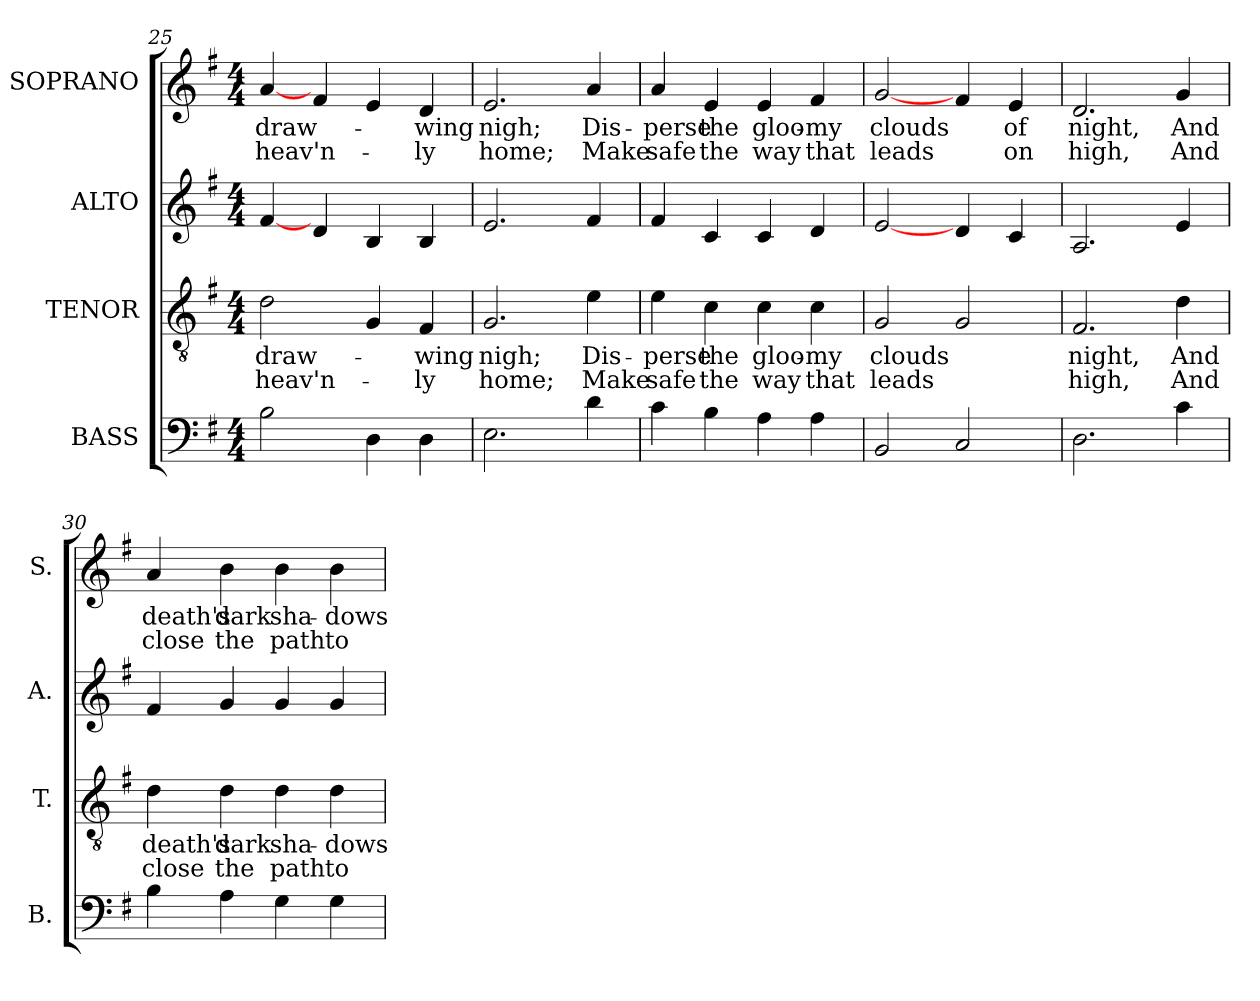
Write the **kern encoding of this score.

**kern	**kern	**text	**text	**kern	**kern	**text	**text
*part4	*part3	*part3	*part3	*part2	*part1	*part1	*part1
*staff4	*staff3	*staff3	*staff3	*staff2	*staff1	*staff1	*staff1
*I"BASS	*I"TENOR	*	*	*I"ALTO	*I"SOPRANO	*	*
*I'B.	*I'T.	*	*	*I'A.	*I'S.	*	*
*clefF4	*clefGv2	*	*	*clefG2	*clefG2	*	*
*	*ITrd7c12	*	*	*	*	*	*
*k[f#]	*k[f#]	*	*	*k[f#]	*k[f#]	*	*
*e:	*e:	*	*	*e:	*e:	*	*
*M4/4	*M4/4	*	*	*M4/4	*M4/4	*	*
=25	=25	=25	=25	=25	=25	=25	=25
!	!	!LO:LY:b:color=#000000	!LO:LY:b:color=#000000	!	!	!	!
!	!	!	!	!	!	!LO:LY:b:color=#000000	!LO:LY:b:color=#000000
2Bi\	2Di\	draw-	heav'n-	[<4f#i/	[<4ai/	draw-	heav'n-
.	.	.	.	4di/	4f#i/	.	.
4Di\	4GGi/	.	.	4Bi/	4ei/	.	.
!	!	!LO:LY:b:color=#000000	!LO:LY:b:color=#000000	!	!	!	!
!	!	!	!	!	!	!LO:LY:b:color=#000000	!LO:LY:b:color=#000000
4Di\	4FF#i/	-wing	-ly	4Bi/	4di/	-wing	-ly
!!LO:LB:g=z
=26	=26	=26	=26	=26	=26	=26	=26
!	!	!LO:LY:b:color=#000000	!LO:LY:b:color=#000000	!	!	!	!
!	!	!	!	!	!	!LO:LY:b:color=#000000	!LO:LY:b:color=#000000
2.Ei\	2.GGi/	nigh;	home;	2.ei/	2.ei/	nigh;	home;
!	!	!LO:LY:b:color=#000000	!LO:LY:b:color=#000000	!	!	!	!
!	!	!	!	!	!	!LO:LY:b:color=#000000	!LO:LY:b:color=#000000
4di\	4Ei\	Dis-	Make	4f#i/	4ai/	Dis-	Make
=27	=27	=27	=27	=27	=27	=27	=27
!	!	!LO:LY:b:color=#000000	!LO:LY:b:color=#000000	!	!	!	!
!	!	!	!	!	!	!LO:LY:b:color=#000000	!LO:LY:b:color=#000000
4ci\	4Ei\	-perse	safe	4f#i/	4ai/	-perse	safe
!	!	!LO:LY:b:color=#000000	!LO:LY:b:color=#000000	!	!	!	!
!	!	!	!	!	!	!LO:LY:b:color=#000000	!LO:LY:b:color=#000000
4Bi\	4Ci\	the	the	4ci/	4ei/	the	the
!	!	!LO:LY:b:color=#000000	!LO:LY:b:color=#000000	!	!	!	!
!	!	!	!	!	!	!LO:LY:b:color=#000000	!LO:LY:b:color=#000000
4Ai\	4Ci\	gloo-	way	4ci/	4ei/	gloo-	way
!	!	!LO:LY:b:color=#000000	!LO:LY:b:color=#000000	!	!	!	!
!	!	!	!	!	!	!LO:LY:b:color=#000000	!LO:LY:b:color=#000000
4Ai\	4Ci\	-my	that	4di/	4f#i/	-my	that
=28	=28	=28	=28	=28	=28	=28	=28
!	!	!LO:LY:b:color=#000000	!LO:LY:b:color=#000000	!	!	!	!
!	!	!	!	!	!	!LO:LY:b:color=#000000	!LO:LY:b:color=#000000
2BBi/	2GGi/	clouds	leads	[<2ei/	[<2gi/	clouds	leads
2Ci/	2GGi/	.	.	4di/	4f#i/	.	.
!	!	!	!	!	!	!LO:LY:b:color=#000000	!LO:LY:b:color=#000000
.	.	.	.	4ci/	4ei/	of	on
=29	=29	=29	=29	=29	=29	=29	=29
!	!	!LO:LY:b:color=#000000	!LO:LY:b:color=#000000	!	!	!	!
!	!	!	!	!	!	!LO:LY:b:color=#000000	!LO:LY:b:color=#000000
2.Di\	2.FF#i/	night,	high,	2.Ai/	2.di/	night,	high,
!	!	!LO:LY:b:color=#000000	!LO:LY:b:color=#000000	!	!	!	!
!	!	!	!	!	!	!LO:LY:b:color=#000000	!LO:LY:b:color=#000000
4ci\	4Di\	And	And	4ei/	4gi/	And	And
=30	=30	=30	=30	=30	=30	=30	=30
!	!	!LO:LY:b:color=#000000	!LO:LY:b:color=#000000	!	!	!	!
!	!	!	!	!	!	!LO:LY:b:color=#000000	!LO:LY:b:color=#000000
4Bi\	4Di\	death's	close	4f#i/	4ai/	death's	close
!	!	!LO:LY:b:color=#000000	!LO:LY:b:color=#000000	!	!	!	!
!	!	!	!	!	!	!LO:LY:b:color=#000000	!LO:LY:b:color=#000000
4Ai\	4Di\	dark	the	4gi/	4bi\	dark	the
!	!	!LO:LY:b:color=#000000	!LO:LY:b:color=#000000	!	!	!	!
!	!	!	!	!	!	!LO:LY:b:color=#000000	!LO:LY:b:color=#000000
4Gi\	4Di\	sha-	path	4gi/	4bi\	sha-	path
!	!	!LO:LY:b:color=#000000	!LO:LY:b:color=#000000	!	!	!	!
!	!	!	!	!	!	!LO:LY:b:color=#000000	!LO:LY:b:color=#000000
4Gi\	4Di\	-dows	to	4gi/	4bi\	-dows	to
=	=	=	=	=	=	=	=
*-	*-	*-	*-	*-	*-	*-	*-
